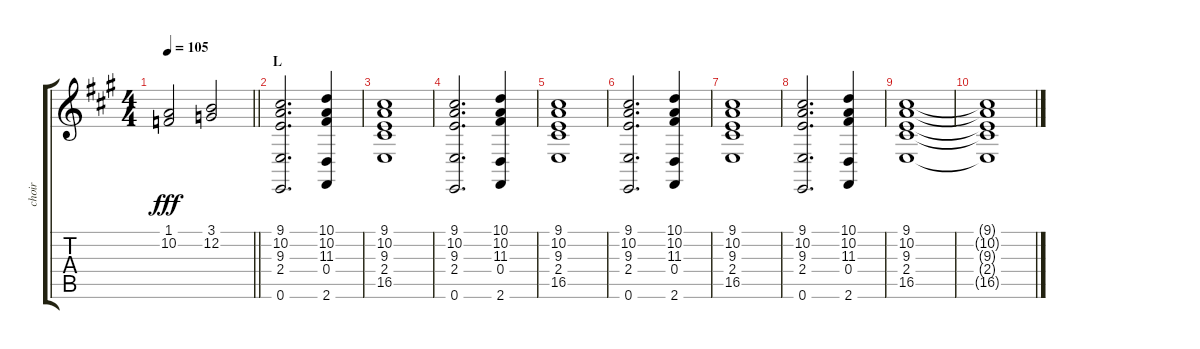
\track ("choir" "choir") {instrument pad4choir}
\staff {score tabs}
\tuning (E4 B3 G3 D3 A2 E2) {hide}
\ts (4 4)
\tempo 105
\clef g2
\barLineRight lightlight
\ks a
(1.1 10.2).2{dy fff} (3.1 12.2).2 |
\section ("" "L")
(9.1 10.2 9.3 2.4 0.6).2{d} (10.1 10.2 11.3 0.4 2.6).4 |
(9.1 10.2 9.3 2.4 16.5).1 |
(9.1 10.2 9.3 2.4 0.6).2{d} (10.1 10.2 11.3 0.4 2.6).4 |
(9.1 10.2 9.3 2.4 16.5).1 |
(9.1 10.2 9.3 2.4 0.6).2{d} (10.1 10.2 11.3 0.4 2.6).4 |
(9.1 10.2 9.3 2.4 16.5).1 |
(9.1 10.2 9.3 2.4 0.6).2{d} (10.1 10.2 11.3 0.4 2.6).4 |
(9.1 10.2 9.3 2.4 16.5).1 |
(9.1{t} 10.2{t} 9.3{t} 2.4{t} 16.5{t}).1
